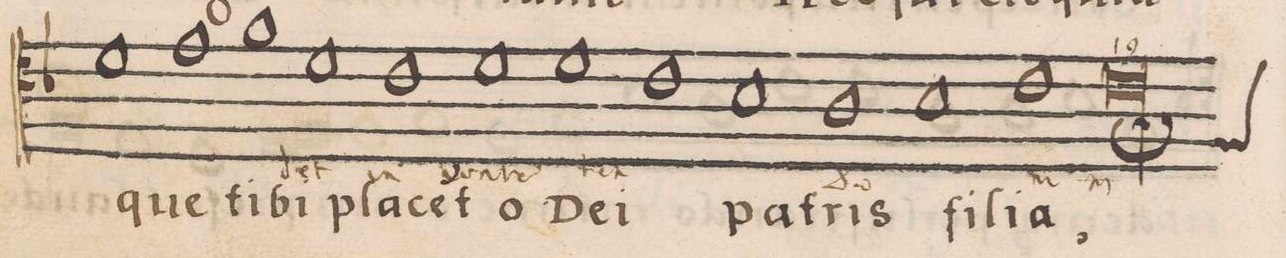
**kern	**text	**text	**text
*I"TENOR	*	*	*
*clefC4	*	*	*
*k[b-]	*	*	*
*met(C)	*	*	*
*M2/1	*	*	*
1d	.	que	.
1e	.	ti-	.
=73-	=73-	=73-	=73-
1f	.	-bi	.
1d	-dt	pla-	.
=74-	=74-	=74-	=74-
1c	in	-ce(n)t	.
1d	mon-	o	.
=75-	=75-	=75-	=75-
1d	-tem	De-	.
1c	.	-i	.
=76-	=76-	=76-	=76-
1B-	.	pa-	.
1A	Do-	-tris	.
=77-	=77-	=77-	=77-
1B-	.	fi-	.
1c	-mi-	-li-	.
=78-	=78-	=78-	=78-
*custos:F	*	*	*
0c;<l	-ni	-a,	.
=79-	=79-	=79-	=79-
*-	*-	*-	*-
